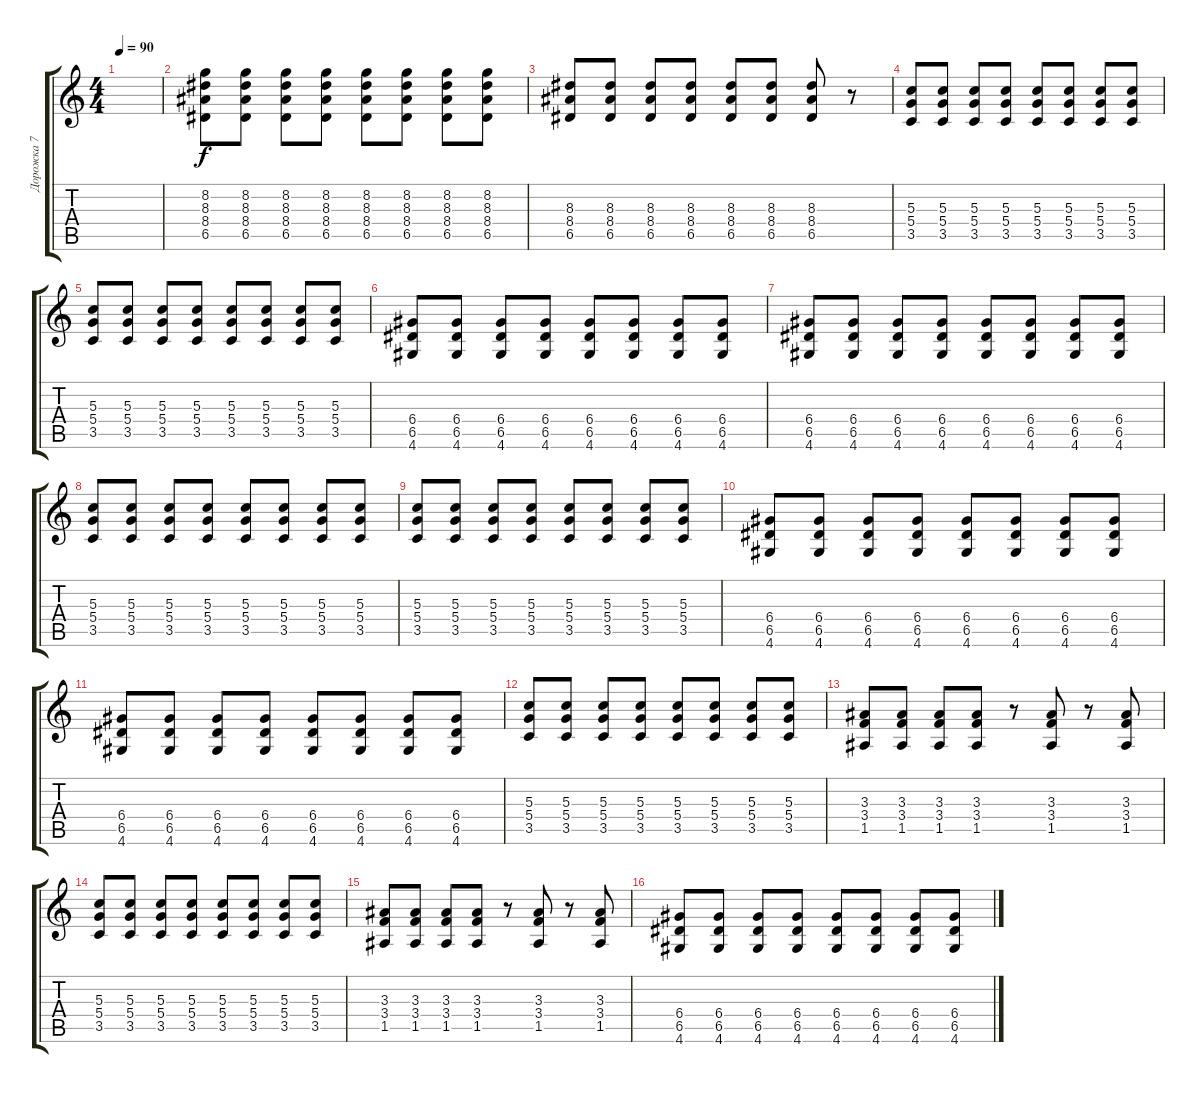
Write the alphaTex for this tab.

\track ("Дорожка 7" "Дорожка 7") {instrument distortionguitar}
\staff {score tabs}
\tuning (E4 B3 G3 D3 A2 E2) {hide}
\ts (4 4)
\tempo 90
\clef g2
\ks c
|
(8.2 8.3 8.4 6.5).8 (8.2 8.3 8.4 6.5).8 (8.2 8.3 8.4 6.5).8 (8.2 8.3 8.4 6.5).8 (8.2 8.3 8.4 6.5).8 (8.2 8.3 8.4 6.5).8 (8.2 8.3 8.4 6.5).8 (8.2 8.3 8.4 6.5).8 |
(8.3 8.4 6.5).8 (8.3 8.4 6.5).8 (8.3 8.4 6.5).8 (8.3 8.4 6.5).8 (8.3 8.4 6.5).8 (8.3 8.4 6.5).8 (8.3 8.4 6.5).8 r.8 |
(5.3 5.4 3.5).8 (5.3 5.4 3.5).8 (5.3 5.4 3.5).8 (5.3 5.4 3.5).8 (5.3 5.4 3.5).8 (5.3 5.4 3.5).8 (5.3 5.4 3.5).8 (5.3 5.4 3.5).8 |
(5.3 5.4 3.5).8 (5.3 5.4 3.5).8 (5.3 5.4 3.5).8 (5.3 5.4 3.5).8 (5.3 5.4 3.5).8 (5.3 5.4 3.5).8 (5.3 5.4 3.5).8 (5.3 5.4 3.5).8 |
(6.4 6.5 4.6).8 (6.4 6.5 4.6).8 (6.4 6.5 4.6).8 (6.4 6.5 4.6).8 (6.4 6.5 4.6).8 (6.4 6.5 4.6).8 (6.4 6.5 4.6).8 (6.4 6.5 4.6).8 |
(6.4 6.5 4.6).8 (6.4 6.5 4.6).8 (6.4 6.5 4.6).8 (6.4 6.5 4.6).8 (6.4 6.5 4.6).8 (6.4 6.5 4.6).8 (6.4 6.5 4.6).8 (6.4 6.5 4.6).8 |
(5.3 5.4 3.5).8 (5.3 5.4 3.5).8 (5.3 5.4 3.5).8 (5.3 5.4 3.5).8 (5.3 5.4 3.5).8 (5.3 5.4 3.5).8 (5.3 5.4 3.5).8 (5.3 5.4 3.5).8 |
(5.3 5.4 3.5).8 (5.3 5.4 3.5).8 (5.3 5.4 3.5).8 (5.3 5.4 3.5).8 (5.3 5.4 3.5).8 (5.3 5.4 3.5).8 (5.3 5.4 3.5).8 (5.3 5.4 3.5).8 |
(6.4 6.5 4.6).8 (6.4 6.5 4.6).8 (6.4 6.5 4.6).8 (6.4 6.5 4.6).8 (6.4 6.5 4.6).8 (6.4 6.5 4.6).8 (6.4 6.5 4.6).8 (6.4 6.5 4.6).8 |
(6.4 6.5 4.6).8 (6.4 6.5 4.6).8 (6.4 6.5 4.6).8 (6.4 6.5 4.6).8 (6.4 6.5 4.6).8 (6.4 6.5 4.6).8 (6.4 6.5 4.6).8 (6.4 6.5 4.6).8 |
(5.3 5.4 3.5).8 (5.3 5.4 3.5).8 (5.3 5.4 3.5).8 (5.3 5.4 3.5).8 (5.3 5.4 3.5).8 (5.3 5.4 3.5).8 (5.3 5.4 3.5).8 (5.3 5.4 3.5).8 |
(3.3 3.4 1.5).8 (3.3 3.4 1.5).8 (3.3 3.4 1.5).8 (3.3 3.4 1.5).8 r.8 (3.3 3.4 1.5).8 r.8 (3.3 3.4 1.5).8 |
(5.3 5.4 3.5).8 (5.3 5.4 3.5).8 (5.3 5.4 3.5).8 (5.3 5.4 3.5).8 (5.3 5.4 3.5).8 (5.3 5.4 3.5).8 (5.3 5.4 3.5).8 (5.3 5.4 3.5).8 |
(3.3 3.4 1.5).8 (3.3 3.4 1.5).8 (3.3 3.4 1.5).8 (3.3 3.4 1.5).8 r.8 (3.3 3.4 1.5).8 r.8 (3.3 3.4 1.5).8 |
(6.4 6.5 4.6).8 (6.4 6.5 4.6).8 (6.4 6.5 4.6).8 (6.4 6.5 4.6).8 (6.4 6.5 4.6).8 (6.4 6.5 4.6).8 (6.4 6.5 4.6).8 (6.4 6.5 4.6).8
